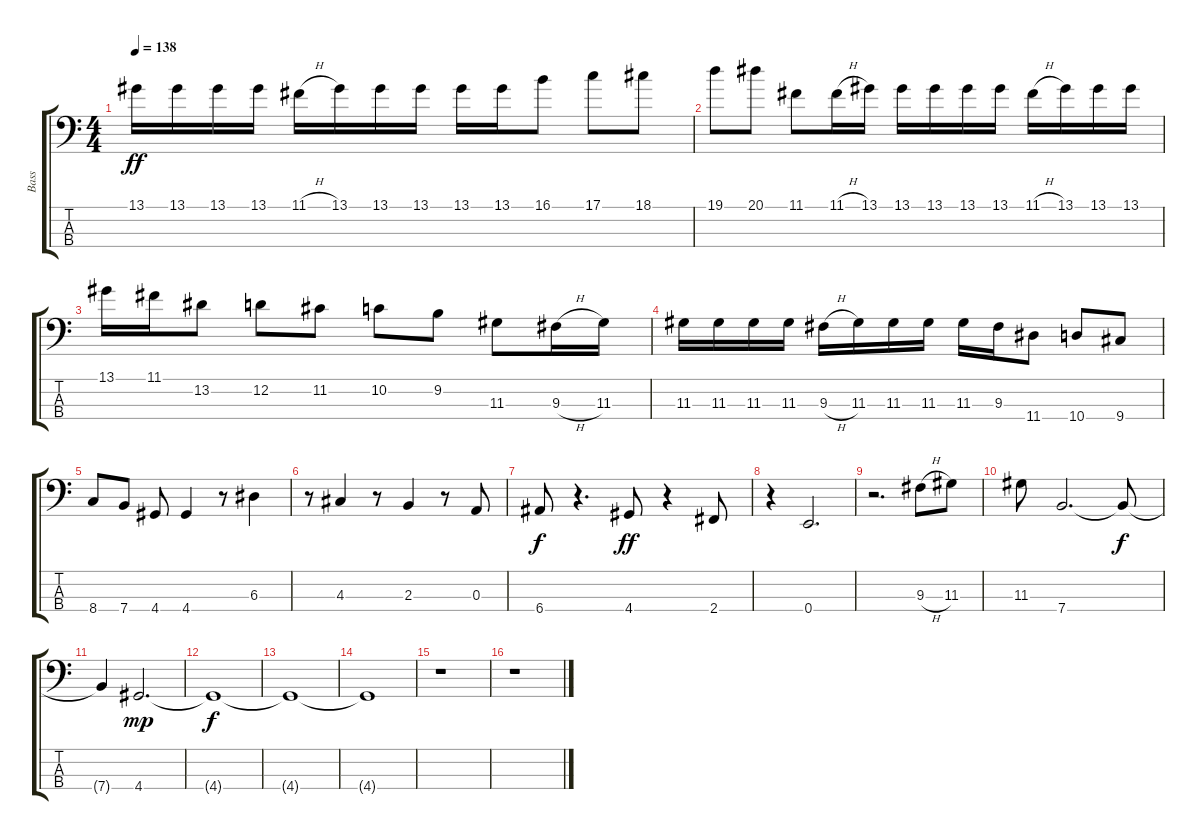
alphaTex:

\track ("Bass" "Bass") {instrument fretlessbass}
\staff {score tabs}
\tuning (G2 D2 A1 E1) {hide}
\ts (4 4)
\tempo 138
\clef f4
\ks c
13.1.16{dy ff} 13.1.16 13.1.16 13.1.16 11.1{h}.16 13.1.16 13.1.16 13.1.16 13.1.16 13.1.16 16.1.8 17.1.8 18.1.8 |
19.1.8 20.1.8 11.1.8 11.1{h}.16 13.1.16 13.1.16 13.1.16 13.1.16 13.1.16 11.1{h}.16 13.1.16 13.1.16 13.1.16 |
13.1.16 11.1.16 13.2.8 12.2.8 11.2.8 10.2.8 9.2.8 11.3.8 9.3{h}.16 11.3.16 |
11.3.16 11.3.16 11.3.16 11.3.16 9.3{h}.16 11.3.16 11.3.16 11.3.16 11.3.16 9.3.16 11.4.8 10.4.8 9.4.8 |
8.4.8 7.4.8 4.4.8 4.4.4 r.8 6.3.4 |
r.8 4.3.4 r.8 2.3.4 r.8 0.3.8 |
6.4.8{dy f} r.4{d} 4.4.8{dy ff} r.4 2.4.8 |
r.4 0.4.2{d} |
r.2{d} 9.3{h}.8{instrument electricbassfinger} 11.3.8 |
11.3.8 7.4.2{d} 7.4{t}.8{dy f} |
7.4{t}.4 4.4.2{d dy mp} |
4.4{t}.1{dy f} |
4.4{t}.1 |
4.4{t}.1 |
r.1 |
r.1
